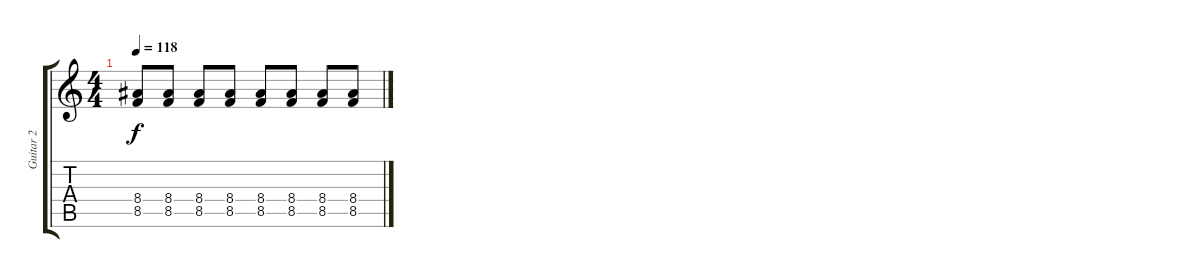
\track ("Guitar 2" "Guitar 2") {instrument distortionguitar}
\staff {score tabs}
\tuning (E4 B3 G3 D3 A2 E2) {hide}
\ts (4 4)
\tempo 118
\clef g2
\ks c
(8.4 8.5).8{dy f} (8.4 8.5).8 (8.4 8.5).8 (8.4 8.5).8 (8.4 8.5).8 (8.4 8.5).8 (8.4 8.5).8 (8.4 8.5).8
